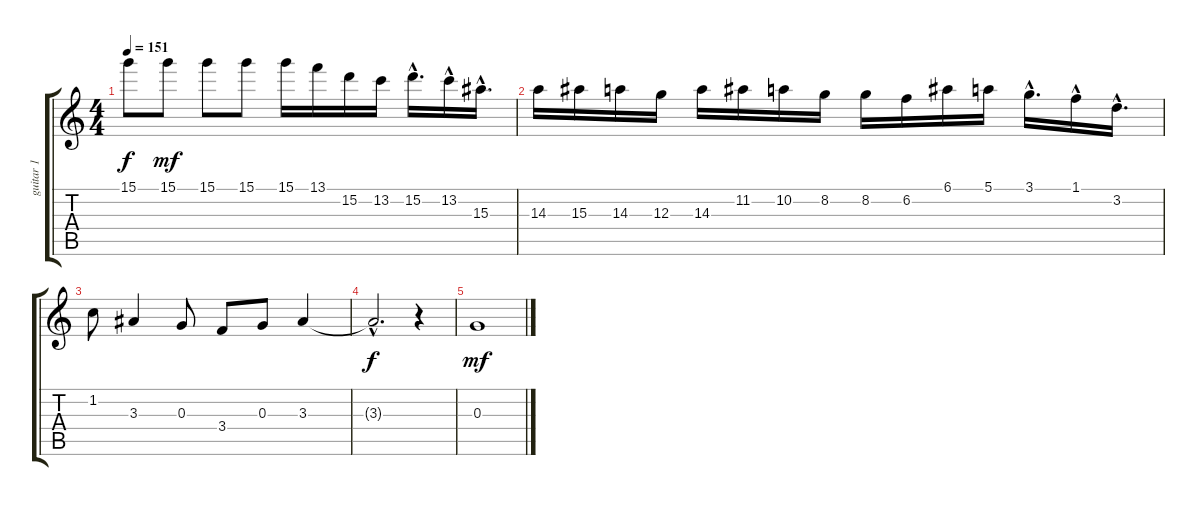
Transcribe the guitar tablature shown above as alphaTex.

\track ("guitar 1" "guitar 1") {instrument overdrivenguitar}
\staff {score tabs}
\tuning (E4 B3 G3 D3 A2 E2) {hide}
\ts (4 4)
\tempo 151
\clef g2
\ks c
15.1{t}.8{dy f} 15.1.8{dy mf} 15.1.8 15.1.8 15.1.16 13.1.16 15.2.16 13.2.16 15.2{hac}.16{d} 13.2{hac}.16 15.3{hac}.16{d} |
14.3.16 15.3.16 14.3.16 12.3.16 14.3.16 11.2.16 10.2.16 8.2.16 8.2.16 6.2.16 6.1.16 5.1.16 3.1{hac}.16{d} 1.1{hac}.16 3.2{hac}.16{d} |
1.2.8 3.3.4 0.3.8 3.4.8 0.3.8 3.3.4 |
3.3{hac t}.2{d dy f} r.4 |
0.3.1{dy mf}
